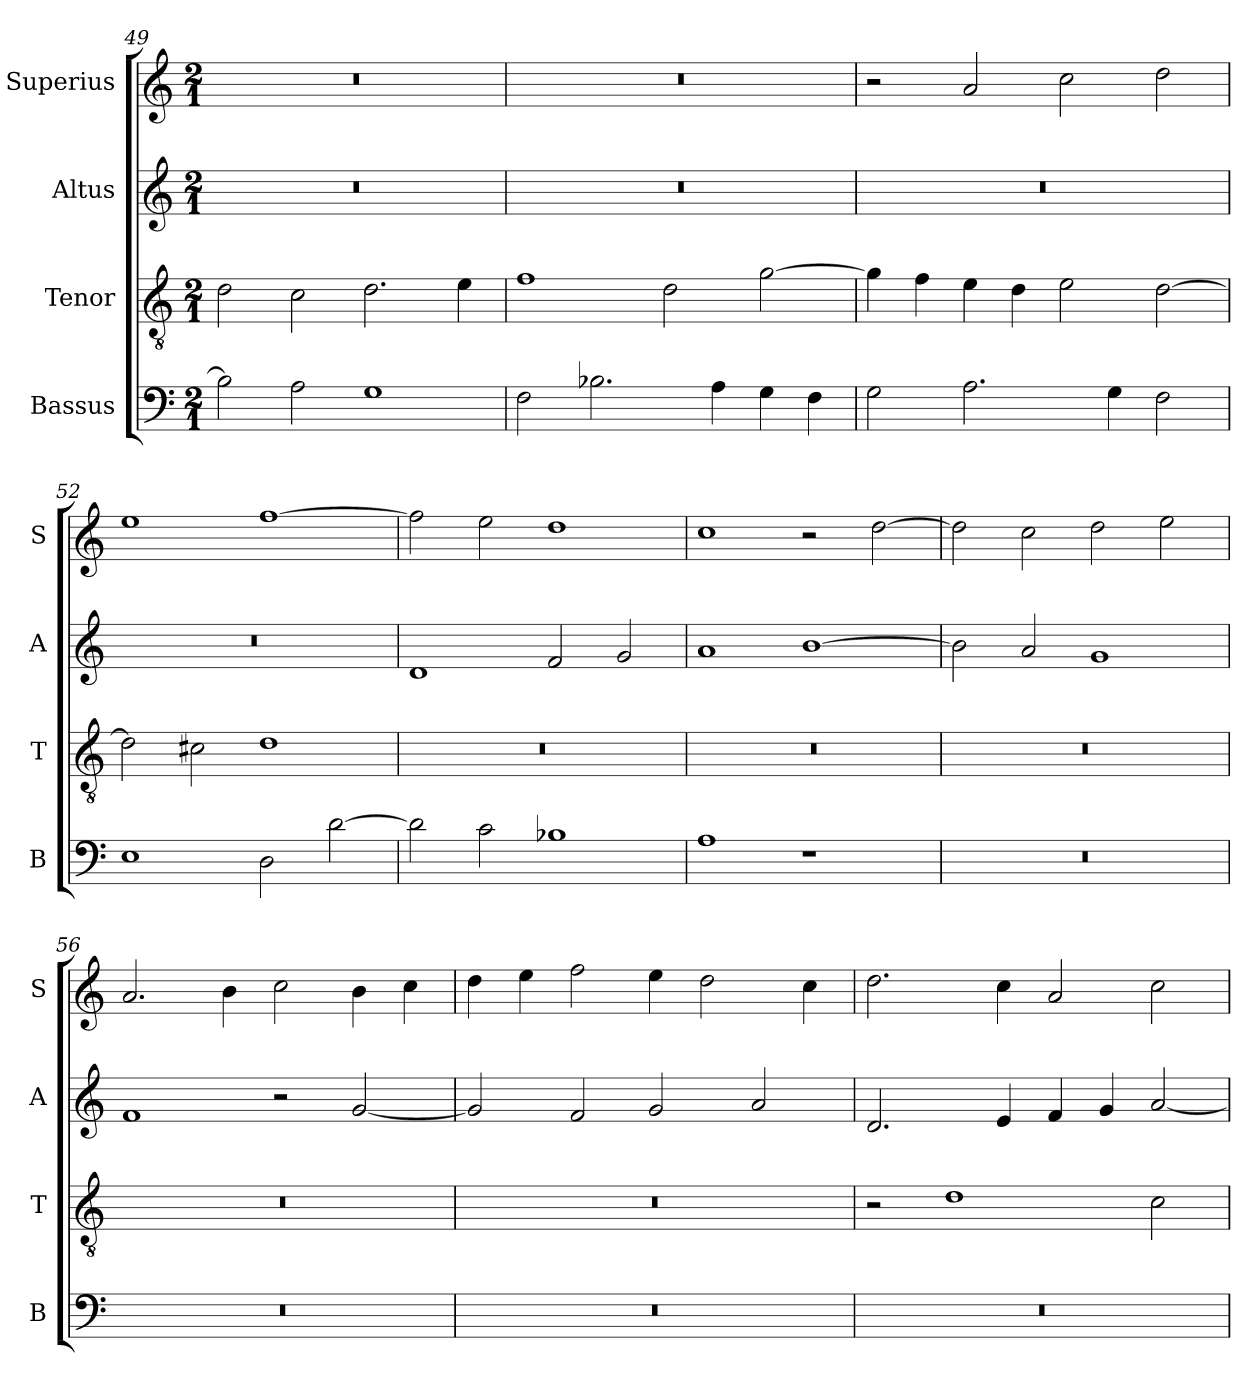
**kern	**kern	**kern	**kern
*part4	*part3	*part2	*part1
*staff4	*staff3	*staff2	*staff1
*I"Bassus	*I"Tenor	*I"Altus	*I"Superius
*I'B	*I'T	*I'A	*I'S
*clefF4	*clefGv2	*clefG2	*clefG2
*k[]	*k[]	*k[]	*k[]
*C:	*C:	*C:	*C:
*M2/1	*M2/1	*M2/1	*M2/1
=49	=49	=49	=49
2B-]	2d	0r	0r
2A	2c	.	.
1G	2.d	.	.
.	4e	.	.
=50	=50	=50	=50
2F	1f	0r	0r
2.B-X	.	.	.
.	2d	.	.
4A	.	.	.
4G	[2g	.	.
4F	.	.	.
=51	=51	=51	=51
2G	4g]	0r	2r
.	4f	.	.
2.A	4e	.	2a
.	4d	.	.
.	2e	.	2cc
4G	.	.	.
2F	[2d	.	2dd
=52	=52	=52	=52
1E	2d]	0r	1ee
.	2c#X	.	.
2D	1d	.	[1ff
[2d	.	.	.
=53	=53	=53	=53
2d]	0r	1d	2ff]
2c	.	.	2ee
1B-X	.	2f	1dd
.	.	2g	.
=54	=54	=54	=54
1A	0r	1a	1cc
1r	.	[1b	2r
.	.	.	[2dd
=55	=55	=55	=55
0r	0r	2b]	2dd]
.	.	2a	2cc
.	.	1g	2dd
.	.	.	2ee
=56	=56	=56	=56
0r	0r	1f	2.a
.	.	.	4b
.	.	2r	2cc
.	.	[2g	4b
.	.	.	4cc
=57	=57	=57	=57
0r	0r	2g]	4dd
.	.	.	4ee
.	.	2f	2ff
.	.	2g	4ee
.	.	.	2dd
.	.	2a	.
.	.	.	4cc
=58	=58	=58	=58
0r	2r	2.d	2.dd
.	1d	.	.
.	.	4e	4cc
.	.	4f	2a
.	.	4g	.
.	2c	[2a	2cc
=	=	=	=
*-	*-	*-	*-
